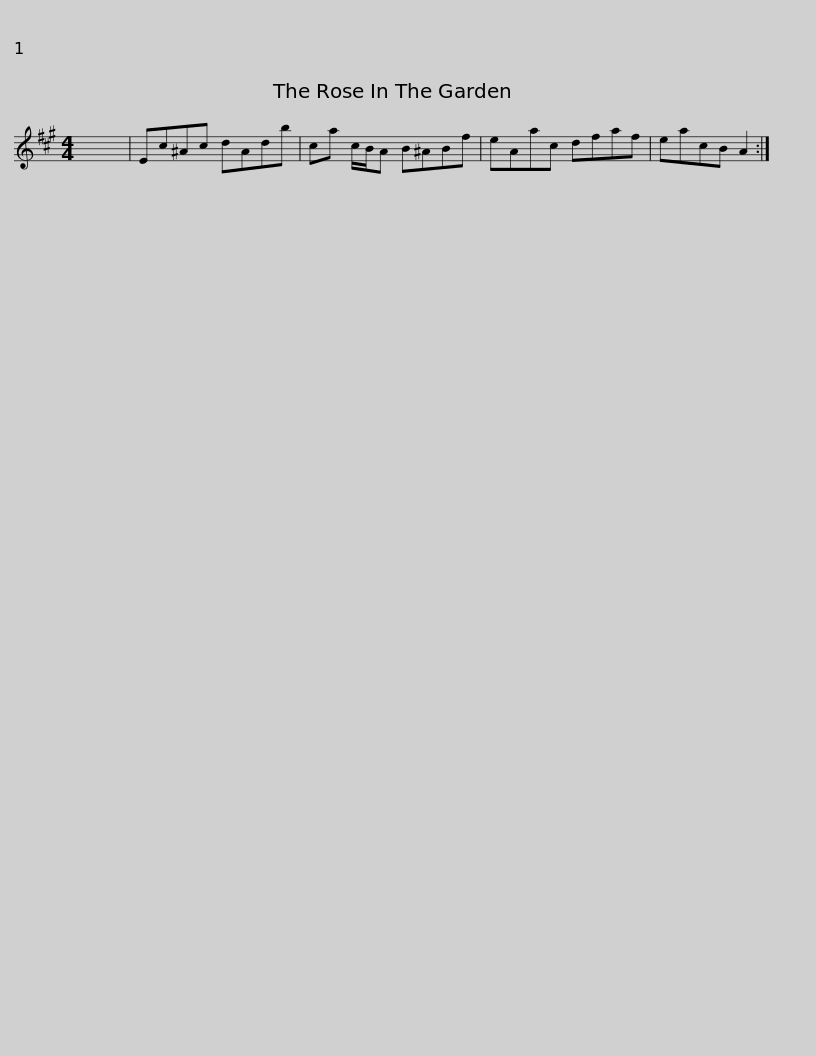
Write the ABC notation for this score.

X:1
L:1/8
M:4/4
I:linebreak $
K:A
V:1 treble
V:1
 x8 | Ec^Ac dAdb | ca c/B/A B^ABf | eAac dfaf | eacB A2 :| %5
